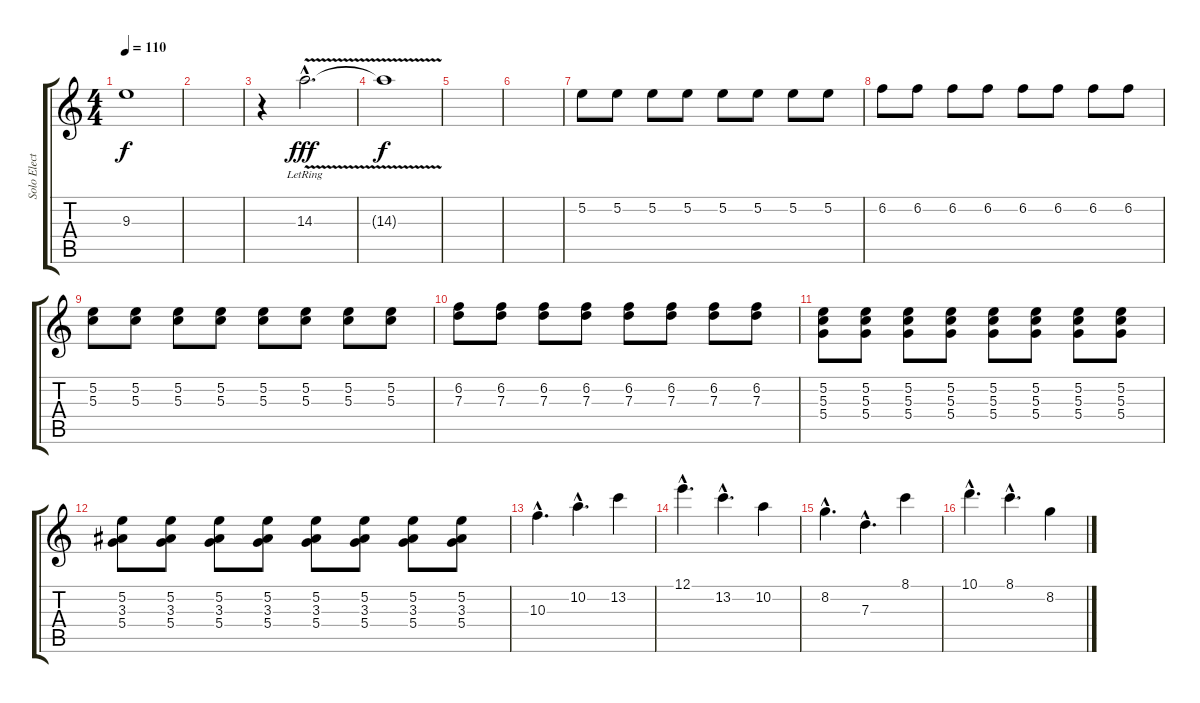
\track ("Solo Electric Guitar" "Solo Elect") {instrument electricguitarjazz}
\staff {score tabs}
\tuning (E4 B3 G3 D3 A2 E2) {hide}
\ts (4 4)
\tempo 110
\clef g2
\ks c
9.3.1{dy f} |
|
r.4 14.3{v hac lr}.2{d dy fff} |
14.3{t}.1{dy f} |
|
|
5.2.8 5.2.8 5.2.8 5.2.8 5.2.8 5.2.8 5.2.8 5.2.8 |
6.2.8 6.2.8 6.2.8 6.2.8 6.2.8 6.2.8 6.2.8 6.2.8 |
(5.2 5.3).8 (5.2 5.3).8 (5.2 5.3).8 (5.2 5.3).8 (5.2 5.3).8 (5.2 5.3).8 (5.2 5.3).8 (5.2 5.3).8 |
(6.2 7.3).8 (6.2 7.3).8 (6.2 7.3).8 (6.2 7.3).8 (6.2 7.3).8 (6.2 7.3).8 (6.2 7.3).8 (6.2 7.3).8 |
(5.2 5.3 5.4).8 (5.2 5.3 5.4).8 (5.2 5.3 5.4).8 (5.2 5.3 5.4).8 (5.2 5.3 5.4).8 (5.2 5.3 5.4).8 (5.2 5.3 5.4).8 (5.2 5.3 5.4).8 |
(5.2 3.3 5.4).8 (5.2 3.3 5.4).8 (5.2 3.3 5.4).8 (5.2 3.3 5.4).8 (5.2 3.3 5.4).8 (5.2 3.3 5.4).8 (5.2 3.3 5.4).8 (5.2 3.3 5.4).8 |
10.3{hac}.4{d} 10.2{hac}.4{d} 13.2.4 |
12.1{hac}.4{d} 13.2{hac}.4{d} 10.2.4 |
8.2{hac}.4{d} 7.3{hac}.4{d} 8.1.4 |
10.1{hac}.4{d} 8.1{hac}.4{d} 8.2.4
